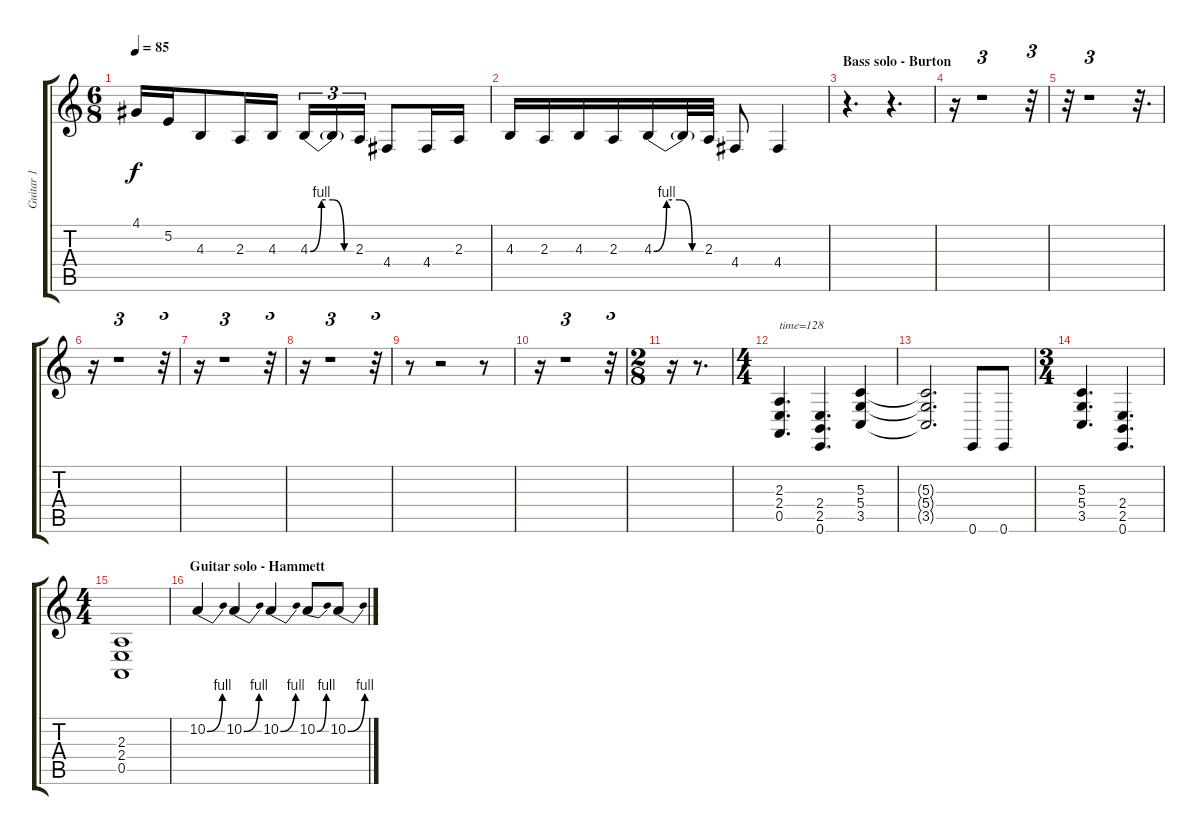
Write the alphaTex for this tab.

\track ("Guitar 1" "Guitar 1") {instrument pad3polysynth}
\staff {score tabs}
\tuning (E4 B3 G3 D3 A2 E2) {hide}
\ts (6 8)
\tempo 85
\clef g2
\ks c
4.1.16{dy f} 5.2.16 4.3.8 2.3.16 4.3.16 4.3{be (custom 0 0 15 4 30 4 45 0 60 0)}.16{tu (3 2)} 4.3{t}.16{tu (3 2)} 2.3.16{tu (3 2)} 4.4.8 4.4.16 2.3.16 |
4.3.16 2.3.16 4.3.16 2.3.16 4.3{be (custom 0 0 15 4 30 4 45 0 60 0)}.16 4.3{t}.32 2.3.32 4.4.8 4.4.4 |
\section ("" "Bass solo - Burton")
r.4{d} r.4{d} |
r.16 r.1{tu (3 2)} r.32{tu (3 2)} |
r.32 r.1{tu (3 2)} r.32{d} |
r.16 r.1{tu (3 2)} r.32{tu (3 2)} |
r.16 r.1{tu (3 2)} r.32{tu (3 2)} |
r.16 r.1{tu (3 2)} r.32{tu (3 2)} |
r.8 r.2 r.8 |
r.16 r.1{tu (3 2)} r.32{tu (3 2)} |
\ts (2 8)
r.16 r.8{d} |
\ts (4 4)
(2.3 2.4 0.5).4{d txt "time=128"} (2.4 2.5 0.6).4{d} (5.3 5.4 3.5).4 |
(5.3{t} 5.4{t} 3.5{t}).2{d} 0.6.8 0.6.8 |
\ts (3 4)
(5.3 5.4 3.5).4{d} (2.4 2.5 0.6).4{d} |
\ts (4 4)
(2.3 2.4 0.5).1 |
\section ("" "Guitar solo - Hammett")
10.2{be (bend 0 0 60 4)}.4 10.2{be (bend 0 0 60 4)}.4 10.2{be (bend 0 0 60 4)}.4 10.2{be (bend 0 0 60 4)}.8 10.2{be (bend 0 0 60 4)}.8
